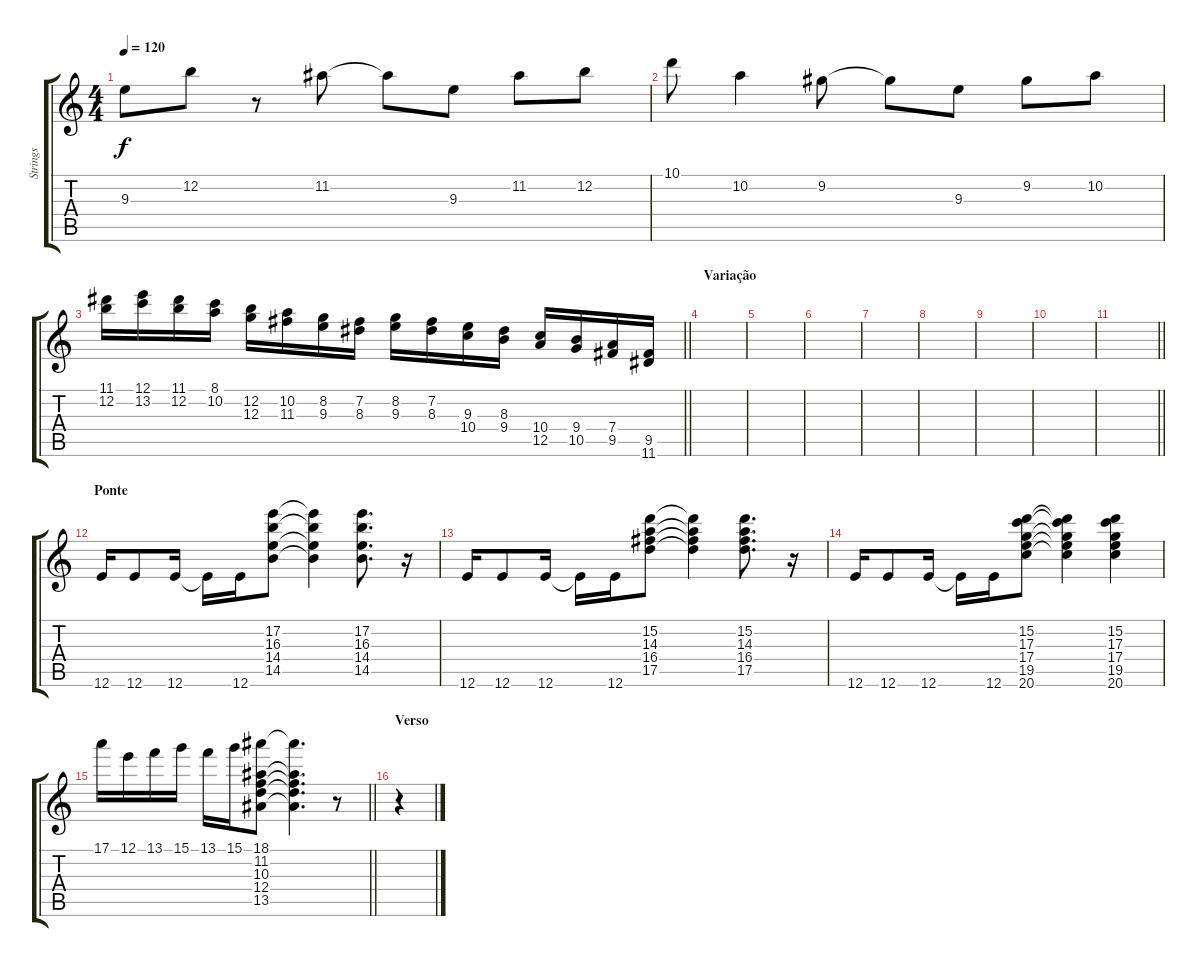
\track ("Strings" "Strings") {instrument stringensemble1}
\staff {score tabs}
\tuning (E5 B4 G4 D4 A3 E3) {hide}
\ts (4 4)
\tempo 120
\clef g2
\ks c
9.3.8{dy f} 12.2.8 r.8 11.2.8 11.2{t}.8 9.3.8 11.2.8 12.2.8 |
10.1.8 10.2.4 9.2.8 9.2{t}.8 9.3.8 9.2.8 10.2.8 |
\barLineRight lightlight
(11.1 12.2).16 (12.1 13.2).16 (11.1 12.2).16 (8.1 10.2).16 (12.2 12.3).16 (10.2 11.3).16 (8.2 9.3).16 (7.2 8.3).16 (8.2 9.3).16 (7.2 8.3).16 (9.3 10.4).16 (8.3 9.4).16 (10.4 12.5).16 (9.4 10.5).16 (7.4 9.5).16 (9.5 11.6).16 |
\section ("" "Variação")
|
|
|
|
|
|
|
\barLineRight lightlight
|
\section ("" "Ponte")
12.6.16 12.6.8 12.6.16 12.6{t}.16 12.6.16 (17.2 16.3 14.4 14.5).8 (17.2{t} 16.3{t} 14.4{t} 14.5{t}).4 (17.2 16.3 14.4 14.5).8{d} r.16 |
12.6.16 12.6.8 12.6.16 12.6{t}.16 12.6.16 (15.2 14.3 16.4 17.5).8 (15.2{t} 14.3{t} 16.4{t} 17.5{t}).4 (15.2 14.3 16.4 17.5).8{d} r.16 |
12.6.16 12.6.8 12.6.16 12.6{t}.16 12.6.16 (15.2 17.3 17.4 19.5 20.6).8 (15.2{t} 17.3{t} 17.4{t} 19.5{t} 20.6{t}).4 (15.2 17.3 17.4 19.5 20.6).4 |
\barLineRight lightlight
17.1.16 12.1.16 13.1.16 15.1.16 13.1.16 15.1.16 (18.1 11.2 10.3 12.4 13.5).8 (18.1{t} 11.2{t} 10.3{t} 12.4{t} 13.5{t}).4{d} r.8 |
\section ("" "Verso")
r.4
